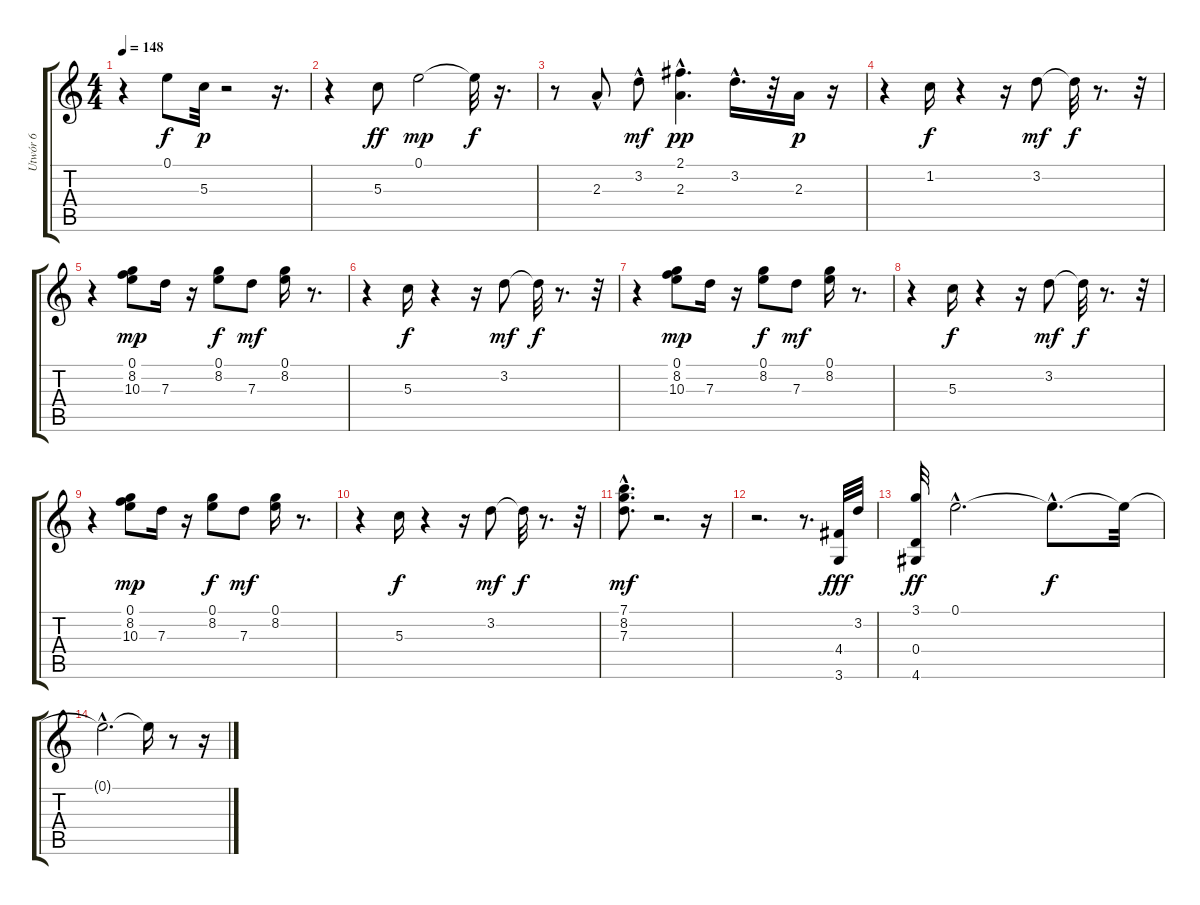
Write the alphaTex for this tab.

\track ("Utwór 6" "Utwór 6") {instrument electricguitarclean}
\staff {score tabs}
\tuning (E4 B3 G3 D3 A2 E2) {hide}
\ts (4 4)
\tempo 148
\clef g2
\ks c
r.4{dy pp} 0.1.8{dy f} 5.3.32{dy p} r.2 r.16{d} |
r.4 5.3.8{dy ff} 0.1.2{dy mp} 0.1{t}.32{dy f} r.16{d} |
r.8 2.3{hac}.8 3.2{hac}.8{dy mf} (2.1{hac} 2.3{hac}).4{d dy pp} 3.2{hac}.16{d} r.32 2.3.16{dy p} r.16 |
r.4 1.2.16{dy f} r.4 r.16 3.2.8{dy mf} 3.2{t}.32{dy f} r.8{d} r.32 |
r.4 (0.1 8.2 10.3).8{dy mp} 7.3.16 r.16 (0.1 8.2).8{dy f} 7.3.8{dy mf} (0.1 8.2).16 r.8{d} |
r.4 5.3.16{dy f} r.4 r.16 3.2.8{dy mf} 3.2{t}.32{dy f} r.8{d} r.32 |
r.4 (0.1 8.2 10.3).8{dy mp} 7.3.16 r.16 (0.1 8.2).8{dy f} 7.3.8{dy mf} (0.1 8.2).16 r.8{d} |
r.4 5.3.16{dy f} r.4 r.16 3.2.8{dy mf} 3.2{t}.32{dy f} r.8{d} r.32 |
r.4 (0.1 8.2 10.3).8{dy mp} 7.3.16 r.16 (0.1 8.2).8{dy f} 7.3.8{dy mf} (0.1 8.2).16 r.8{d} |
r.4 5.3.16{dy f} r.4 r.16 3.2.8{dy mf} 3.2{t}.32{dy f} r.8{d} r.32 |
(7.1{hac} 8.2{hac} 7.3).8{d dy mf} r.2{d} r.16 |
r.2{d} r.8{d} (4.4 3.6).32{dy fff} 3.2.32 |
(3.1 0.4 4.6).32{dy ff} 0.1{hac}.2{d} 0.1{hac t}.8{d dy f} 0.1{t}.32 |
0.1{hac t}.2{d} 0.1{t}.16 r.8 r.16
